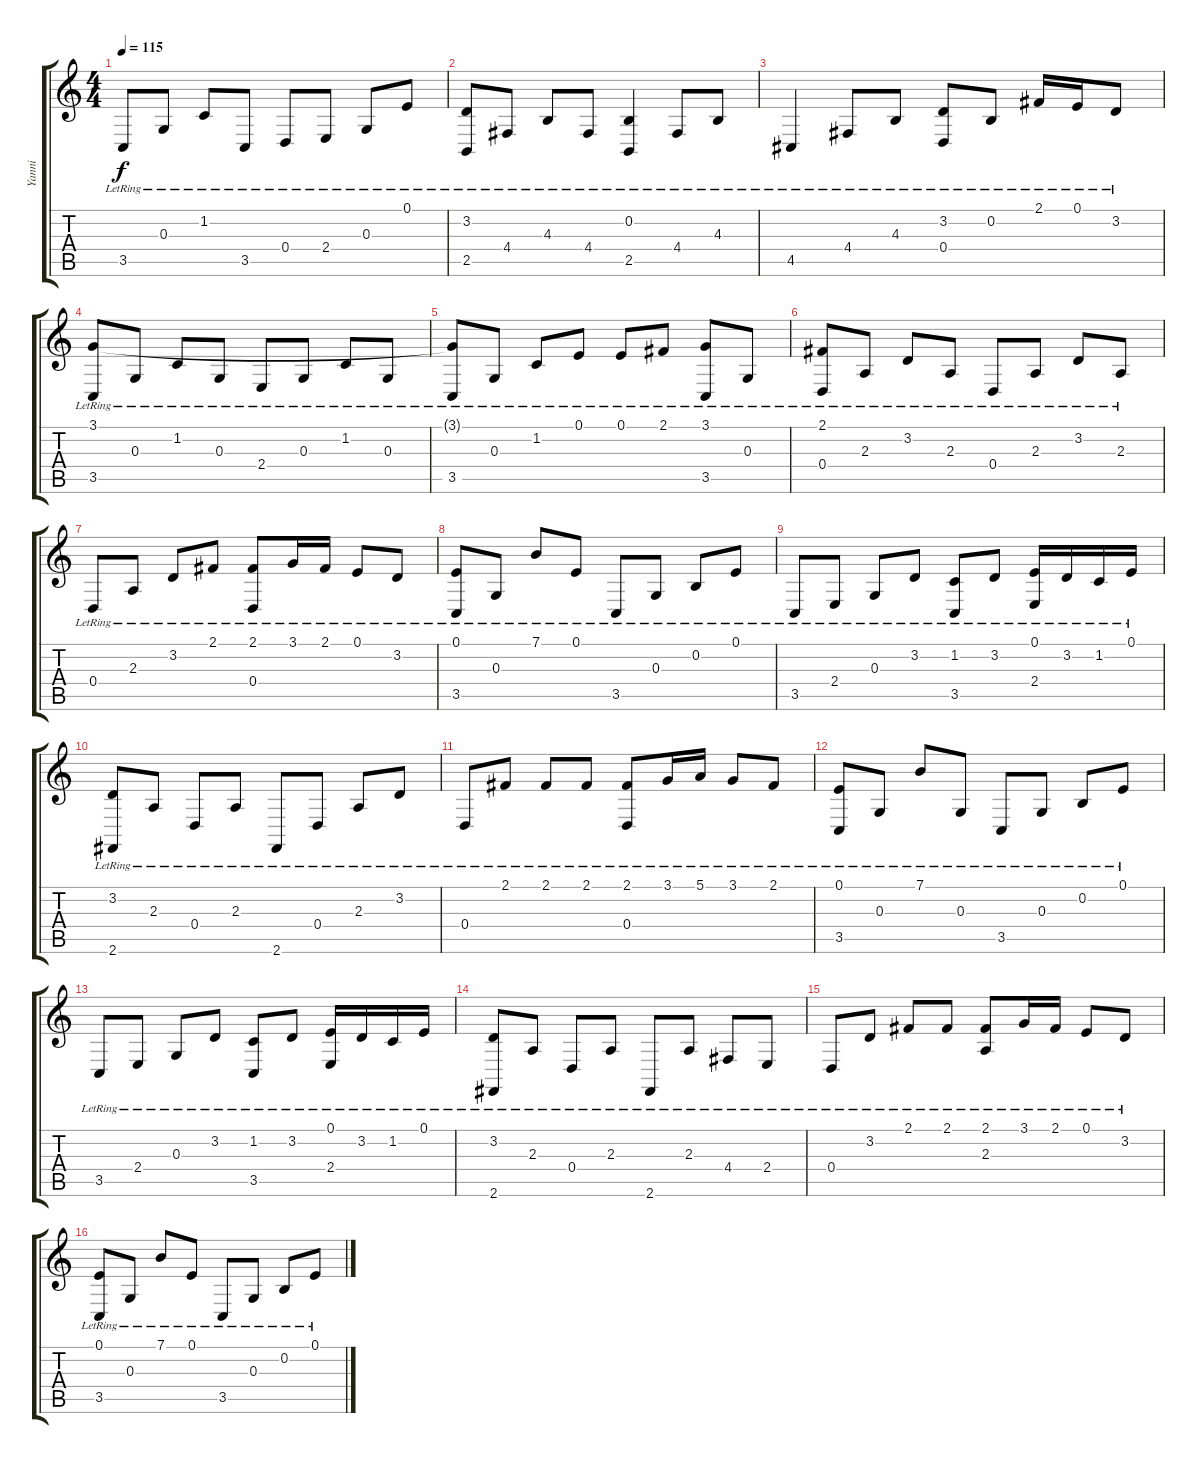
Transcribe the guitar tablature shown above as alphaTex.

\track ("Yanni" "Yanni") {instrument acousticgrandpiano}
\staff {score tabs}
\tuning (E4 B3 G3 D3 A2 E2) {hide}
\ts (4 4)
\tempo 115
\clef g2
\ks c
3.5{lr}.8{dy f} 0.3{lr}.8 1.2{lr}.8 3.5{lr}.8 0.4{lr}.8 2.4{lr}.8 0.3{lr}.8 0.1{lr}.8 |
(3.2{lr} 2.5{lr}).8 4.4{lr}.8 4.3{lr}.8 4.4{lr}.8 (0.2{lr} 2.5{lr}).4 4.4{lr}.8 4.3{lr}.8 |
4.5{lr}.4 4.4{lr}.8 4.3{lr}.8 (3.2{lr} 0.4{lr}).8 0.2{lr}.8 2.1{lr}.16 0.1{lr}.16 3.2{lr}.8 |
(3.1{lr} 3.5{lr}).8 0.3{lr}.8 1.2{lr}.8 0.3{lr}.8 2.4{lr}.8 0.3{lr}.8 1.2{lr}.8 0.3{lr}.8 |
(3.1{t} 3.5{lr}).8 0.3{lr}.8 1.2{lr}.8 0.1{lr}.8 0.1{lr}.8 2.1{lr}.8 (3.1{lr} 3.5{lr}).8 0.3{lr}.8 |
(2.1{lr} 0.4{lr}).8 2.3{lr}.8 3.2{lr}.8 2.3{lr}.8 0.4{lr}.8 2.3{lr}.8 3.2{lr}.8 2.3{lr}.8 |
0.4{lr}.8 2.3{lr}.8 3.2{lr}.8 2.1{lr}.8 (2.1{lr} 0.4{lr}).8 3.1{lr}.16 2.1{lr}.16 0.1{lr}.8 3.2{lr}.8 |
(0.1{lr} 3.5{lr}).8 0.3{lr}.8 7.1{lr}.8 0.1{lr}.8 3.5{lr}.8 0.3{lr}.8 0.2{lr}.8 0.1{lr}.8 |
3.5{lr}.8 2.4{lr}.8 0.3{lr}.8 3.2{lr}.8 (1.2{lr} 3.5{lr}).8 3.2{lr}.8 (0.1{lr} 2.4{lr}).16 3.2{lr}.16 1.2{lr}.16 0.1{lr}.16 |
(3.2{lr} 2.6{lr}).8 2.3{lr}.8 0.4{lr}.8 2.3{lr}.8 2.6{lr}.8 0.4{lr}.8 2.3{lr}.8 3.2{lr}.8 |
0.4{lr}.8 2.1{lr}.8 2.1{lr}.8 2.1{lr}.8 (2.1{lr} 0.4{lr}).8 3.1{lr}.16 5.1{lr}.16 3.1{lr}.8 2.1{lr}.8 |
(0.1{lr} 3.5{lr}).8 0.3{lr}.8 7.1{lr}.8 0.3{lr}.8 3.5{lr}.8 0.3{lr}.8 0.2{lr}.8 0.1{lr}.8 |
3.5{lr}.8 2.4{lr}.8 0.3{lr}.8 3.2{lr}.8 (1.2{lr} 3.5{lr}).8 3.2{lr}.8 (0.1{lr} 2.4{lr}).16 3.2{lr}.16 1.2{lr}.16 0.1{lr}.16 |
(3.2{lr} 2.6{lr}).8 2.3{lr}.8 0.4{lr}.8 2.3{lr}.8 2.6{lr}.8 2.3{lr}.8 4.4{lr}.8 2.4{lr}.8 |
0.4{lr}.8 3.2{lr}.8 2.1{lr}.8 2.1{lr}.8 (2.1{lr} 2.3{lr}).8 3.1{lr}.16 2.1{lr}.16 0.1{lr}.8 3.2{lr}.8 |
(0.1{lr} 3.5{lr}).8 0.3{lr}.8 7.1{lr}.8 0.1{lr}.8 3.5{lr}.8 0.3{lr}.8 0.2{lr}.8 0.1{lr}.8
